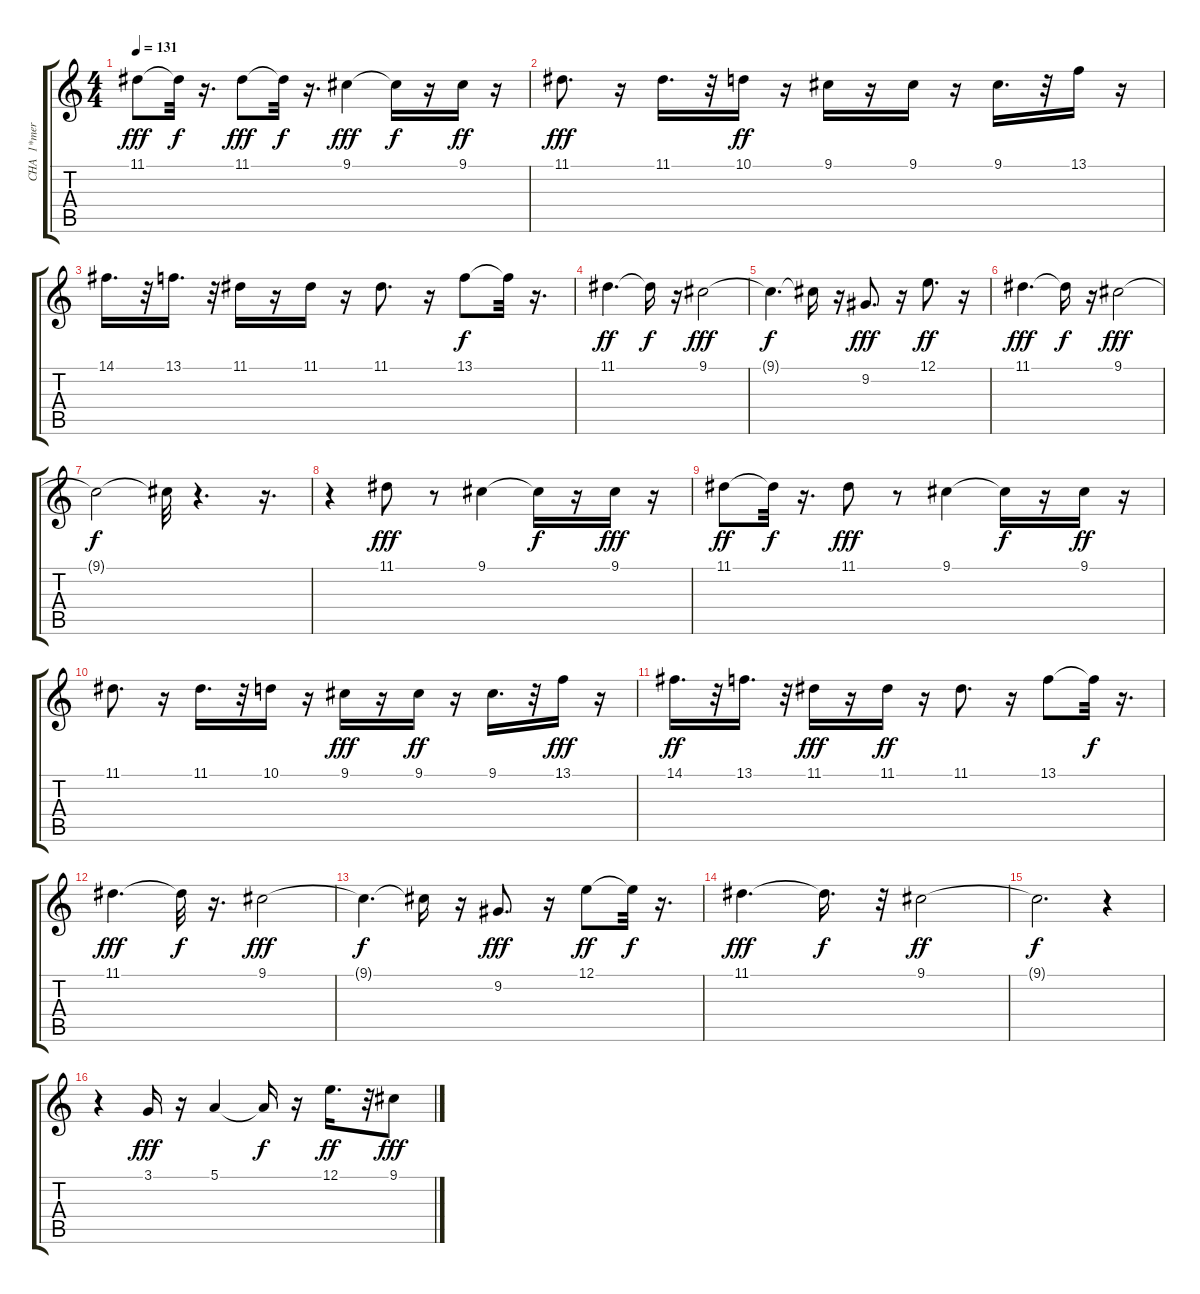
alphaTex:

\track ("CHA  1*merged" "CHA  1*mer") {instrument lead8bassandlead}
\staff {score tabs}
\tuning (E4 B3 G3 D3 A2 E2) {hide}
\ts (4 4)
\tempo 131
\clef g2
\ks c
11.1.8{dy fff} 11.1{t}.32{dy f} r.16{d} 11.1.8{dy fff} 11.1{t}.32{dy f} r.16{d} 9.1.4{dy fff} 9.1{t}.16{dy f} r.16 9.1.16{dy ff} r.16 |
11.1.8{d dy fff} r.16 11.1.16{d} r.32 10.1.16{dy ff} r.16 9.1.16 r.16 9.1.16 r.16 9.1.16{d} r.32 13.1.16 r.16 |
14.1.16{d} r.32 13.1.16{d} r.32 11.1.16 r.16 11.1.16 r.16 11.1.8{d} r.16 13.1.8{dy f} 13.1{t}.32 r.16{d} |
11.1.4{d dy ff} 11.1{t}.16{dy f} r.16 9.1.2{dy fff} |
9.1{t}.4{d dy f} 9.1{t}.16 r.16 9.2.8{d dy fff} r.16 12.1.8{d dy ff} r.16 |
11.1.4{d dy fff} 11.1{t}.16{dy f} r.16 9.1.2{dy fff} |
9.1{t}.2{dy f} 9.1{t}.32 r.4{d} r.16{d} |
r.4 11.1.8{dy fff} r.8 9.1.4 9.1{t}.16{dy f} r.16 9.1.16{dy fff} r.16 |
11.1.8{dy ff} 11.1{t}.32{dy f} r.16{d} 11.1.8{dy fff} r.8 9.1.4 9.1{t}.16{dy f} r.16 9.1.16{dy ff} r.16 |
11.1.8{d} r.16 11.1.16{d} r.32 10.1.16 r.16 9.1.16{dy fff} r.16 9.1.16{dy ff} r.16 9.1.16{d} r.32 13.1.16{dy fff} r.16 |
14.1.16{d dy ff} r.32 13.1.16{d} r.32 11.1.16{dy fff} r.16 11.1.16{dy ff} r.16 11.1.8{d} r.16 13.1.8 13.1{t}.32{dy f} r.16{d} |
11.1.4{d dy fff} 11.1{t}.32{dy f} r.16{d} 9.1.2{dy fff} |
9.1{t}.4{d dy f} 9.1{t}.16 r.16 9.2.8{d dy fff} r.16 12.1.8{dy ff} 12.1{t}.32{dy f} r.16{d} |
11.1.4{d dy fff} 11.1{t}.16{d dy f} r.32 9.1.2{dy ff} |
9.1{t}.2{d dy f} r.4 |
r.4 3.1.16{dy fff} r.16 5.1.4 5.1{t}.16{dy f} r.16 12.1.16{d dy ff} r.32 9.1.8{dy fff}
